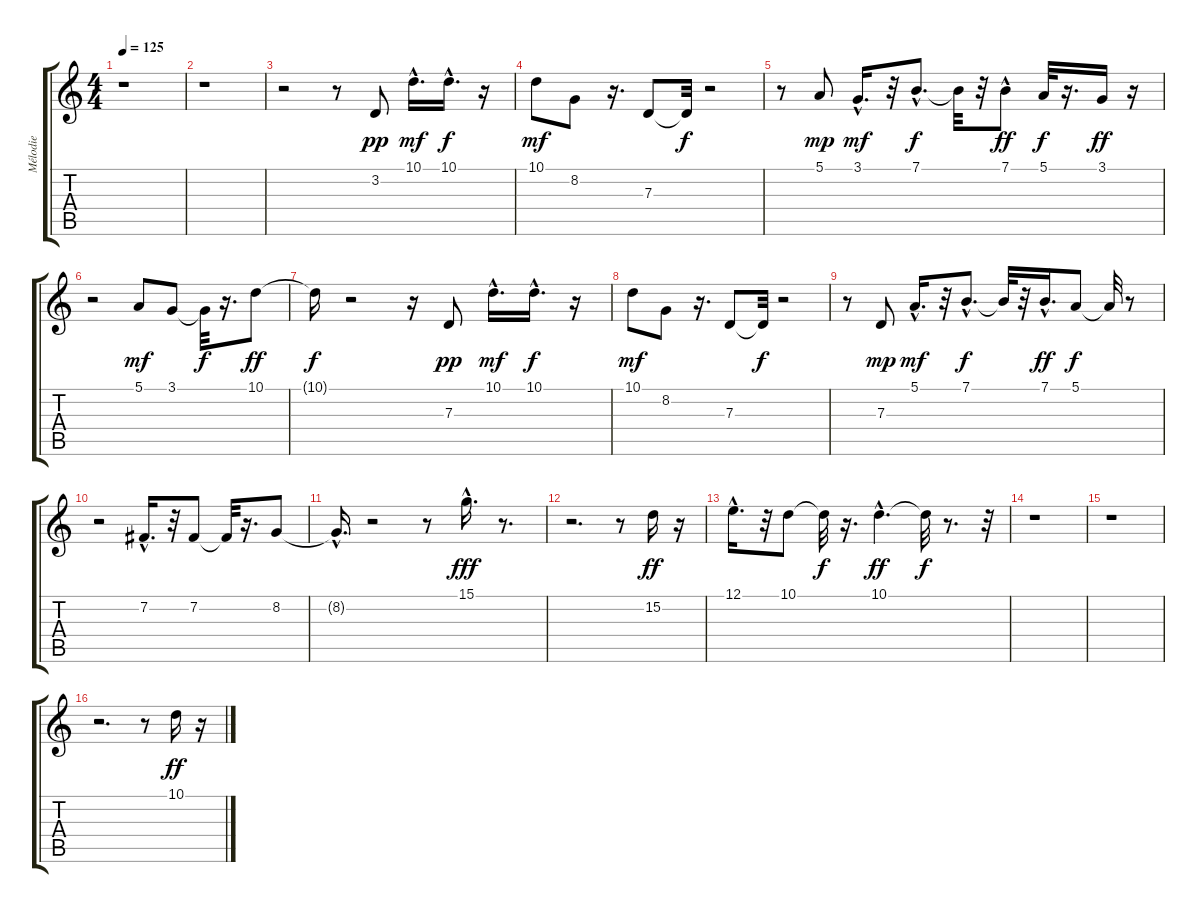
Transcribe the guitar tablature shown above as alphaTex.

\track ("Mélodie" "Mélodie") {instrument tangoaccordion}
\staff {score tabs}
\tuning (E4 B3 G3 D3 A2 E2) {hide}
\ts (4 4)
\tempo 125
\clef g2
\ks c
r.1{dy f} |
r.1 |
r.2 r.8 3.2.8{dy pp} 10.1{hac}.16{d dy mf} 10.1{hac}.16{d dy f} r.16 |
10.1.8{dy mf} 8.2.8 r.16{d} 7.3.8 7.3{t}.32{dy f} r.2 |
r.8 5.1.8{dy mp} 3.1{hac}.16{d dy mf} r.32 7.1{hac}.8{d dy f} 7.1{t}.32 r.32 7.1{hac}.8{dy ff} 5.1.32{dy f} r.16{d} 3.1.16{dy ff} r.16 |
r.2 5.1.8{dy mf} 3.1.8 3.1{t}.32{dy f} r.16{d} 10.1.8{dy ff} |
10.1{t}.16{dy f} r.2 r.16 7.3.8{dy pp} 10.1{hac}.16{d dy mf} 10.1{hac}.16{d dy f} r.16 |
10.1.8{dy mf} 8.2.8 r.16{d} 7.3.8 7.3{t}.32{dy f} r.2 |
r.8 7.3.8{dy mp} 5.1{hac}.16{d dy mf} r.32 7.1{hac}.8{d dy f} 7.1{t}.32 r.32 7.1{hac}.16{d dy ff} 5.1.8{dy f} 5.1{t}.32 r.8 |
r.2 7.2{hac}.16{d} r.32 7.2.8 7.2{t}.32 r.16{d} 8.2.8 |
8.2{hac t}.16{d} r.2 r.8 15.1{hac}.16{d dy fff} r.8{d} |
r.2{d} r.8 15.2.16{dy ff} r.16 |
12.1{hac}.16{d} r.32 10.1.8 10.1{t}.32{dy f} r.16{d} 10.1{hac}.4{d dy ff} 10.1{t}.32{dy f} r.8{d} r.32 |
r.1 |
r.1 |
r.2{d} r.8 10.1.16{dy ff} r.16
